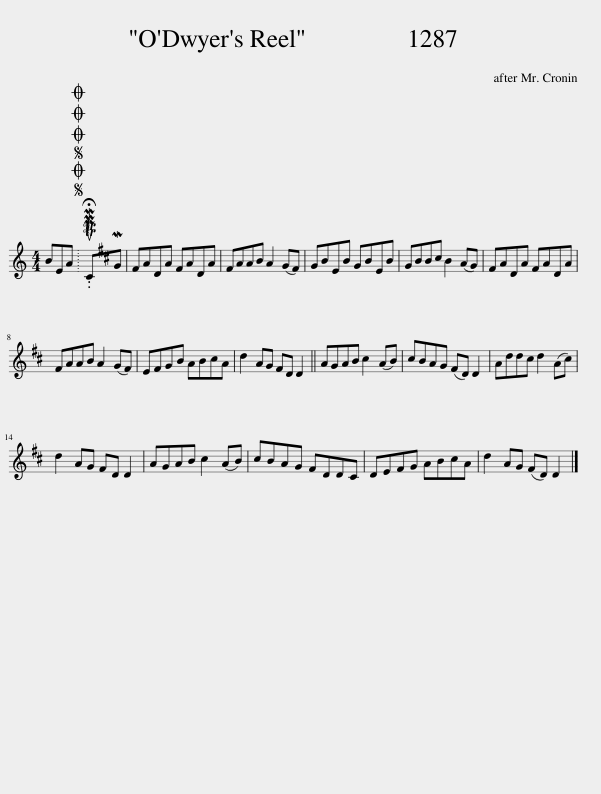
X:1
L:1/8
M:4/4
I:linebreak $
K:C
V:1 treble
V:1
 BEA |SOSOOO .!fermata!PMTuCMG | ^FADA FADA | ^FAAB A2 (GF) | GBEB GBEB | %5
 GBB^c B2 (AG) | ^FADA FADA |$ ^FAAB A2 (GF) | E^FGB AB^cA | d2 AG ^FD D2 || %10
 AGAB ^c2 (AB) | ^cBAG (^FD) D2 | Add^c d2 (Ac) |$ d2 AG ^FD D2 | AGAB ^c2 (AB) | %15
 ^cBAG ^FDD^C | DE^FG AB^cA | d2 AG (^FD) D2 |] %18
